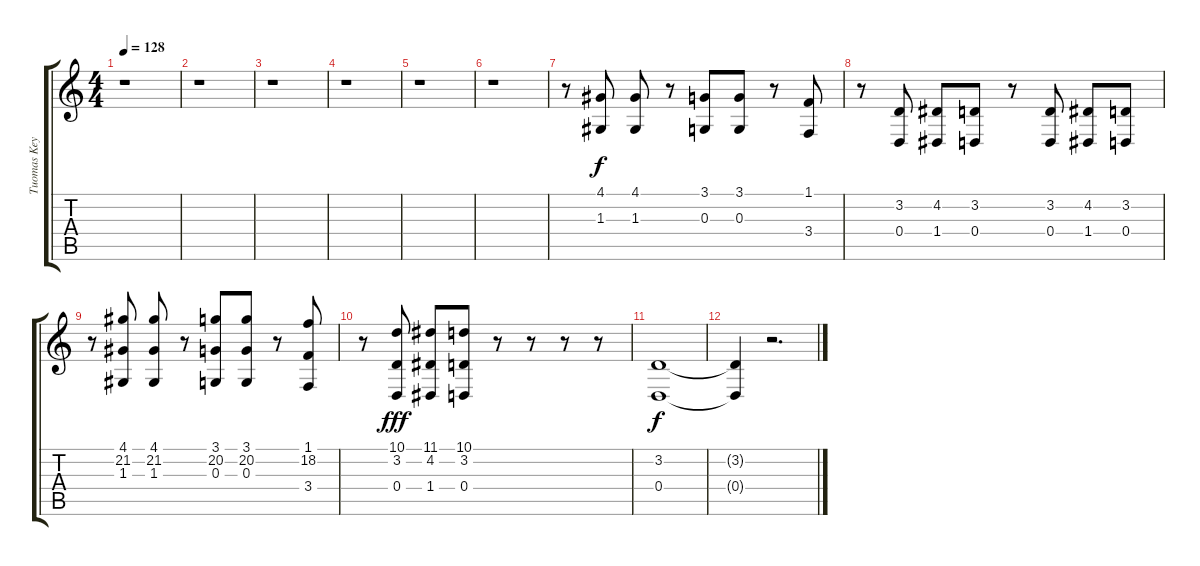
\track ("Tuomas Keyboard 4" "Tuomas Key") {instrument stringensemble1}
\staff {score tabs}
\tuning (E4 B3 G3 D3 A2 E2) {hide}
\ts (4 4)
\tempo 128
\clef g2
\ks c
r.1{dy mf} |
r.1 |
r.1 |
r.1 |
r.1 |
r.1 |
r.8 (4.1 1.3).8{dy f} (4.1 1.3).8 r.8 (3.1 0.3).8 (3.1 0.3).8 r.8 (1.1 3.4).8 |
r.8 (3.2 0.4).8 (4.2 1.4).8 (3.2 0.4).8 r.8 (3.2 0.4).8 (4.2 1.4).8 (3.2 0.4).8 |
r.8 (4.1 21.2 1.3).8 (4.1 21.2 1.3).8 r.8 (3.1 20.2 0.3).8 (3.1 20.2 0.3).8 r.8 (1.1 18.2 3.4).8 |
r.8 (10.1 3.2 0.4).8{dy fff} (11.1 4.2 1.4).8 (10.1 3.2 0.4).8 r.8 r.8 r.8 r.8 |
(3.2 0.4).1{dy f volume 1} |
(3.2{t} 0.4{t}).4 r.2{d}
